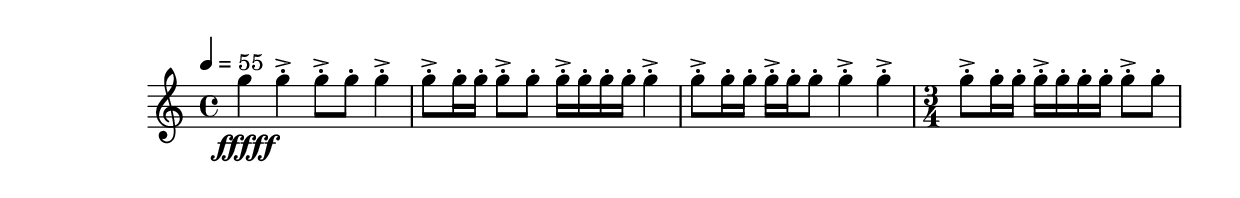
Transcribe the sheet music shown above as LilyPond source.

\version "2.18.2"
\score {
  
   \new Staff \with {
  } 
  {
    
      \tempo 4 = 55
      
      
      
   \clef treble
      g''4\fffff   g''-.->    g''8-.-> g''-.    g''4-.->
      g''8-.-> g''16-. g''-.    g''8-.-> g''-.   g''16-.-> g''-.  g''-. g''-.    g''4-.-> 
      g''8-.-> g''16-.  g''16-.    g''-.-> g''-.  g''8-.    g''4-.->    g''-.->
      \time 3/4  g''8-.-> g''16-. g''-.    g''16-.-> g''-.  g''-. g''-.    g''8-.-> g''-.  
     
     
     
  }
  \layout{ 
  
  }
  \midi{}
}